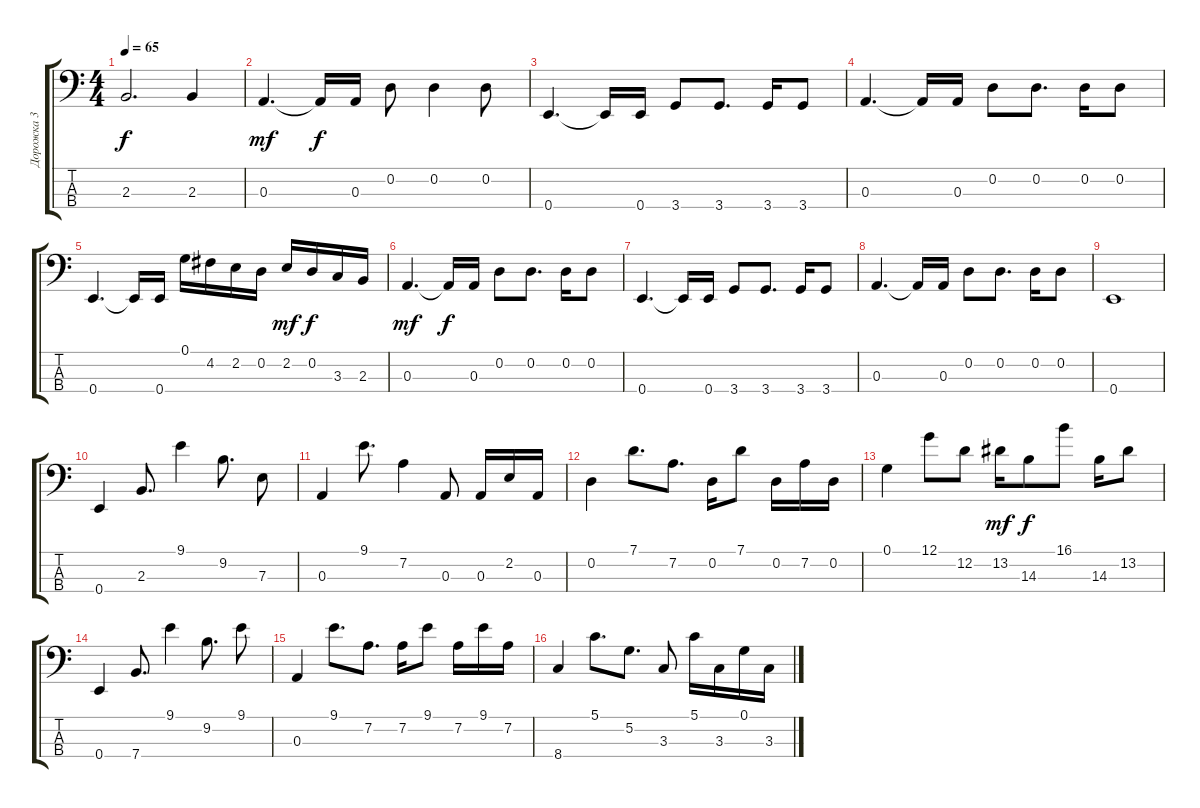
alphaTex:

\track ("Дорожка 3" "Дорожка 3") {instrument electricbassfinger}
\staff {score tabs}
\tuning (G2 D2 A1 E1) {hide}
\ts (4 4)
\tempo 65
\clef f4
\ks c
2.3.2{d dy f} 2.3.4 |
0.3.4{d dy mf} 0.3{t}.16{dy f} 0.3.16 0.2.8 0.2.4 0.2.8 |
0.4.4{d} 0.4{t}.16 0.4.16 3.4.8 3.4.8{d} 3.4.16 3.4.8 |
0.3.4{d} 0.3{t}.16 0.3.16 0.2.8 0.2.8{d} 0.2.16 0.2.8 |
0.4.4{d} 0.4{t}.16 0.4.16 0.1.16 4.2.16 2.2.16 0.2.16 2.2.16{dy mf} 0.2.16{dy f} 3.3.16 2.3.16 |
0.3.4{d dy mf} 0.3{t}.16{dy f} 0.3.16 0.2.8 0.2.8{d} 0.2.16 0.2.8 |
0.4.4{d} 0.4{t}.16 0.4.16 3.4.8 3.4.8{d} 3.4.16 3.4.8 |
0.3.4{d} 0.3{t}.16 0.3.16 0.2.8 0.2.8{d} 0.2.16 0.2.8 |
0.4.1 |
0.4.4 2.3.8{d} 9.1.4 9.2.8{d} 7.3.8 |
0.3.4 9.1.8{d} 7.2.4 0.3.8 0.3.16 2.2.16 0.3.16 |
0.2.4 7.1.8{d} 7.2.8{d} 0.2.16 7.1.8 0.2.16 7.2.16 0.2.16 |
0.1.4 12.1.8 12.2.8 13.2.16{dy mf} 14.3.8{dy f} 16.1.8 14.3.16 13.2.8 |
0.4.4 7.4.8{d} 9.1.4 9.2.8{d} 9.1.8 |
0.3.4 9.1.8{d} 7.2.8{d} 7.2.16 9.1.8 7.2.16 9.1.16 7.2.16 |
8.4.4 5.1.8{d} 5.2.8{d} 3.3.8 5.1.16 3.3.16 0.1.16 3.3.16
